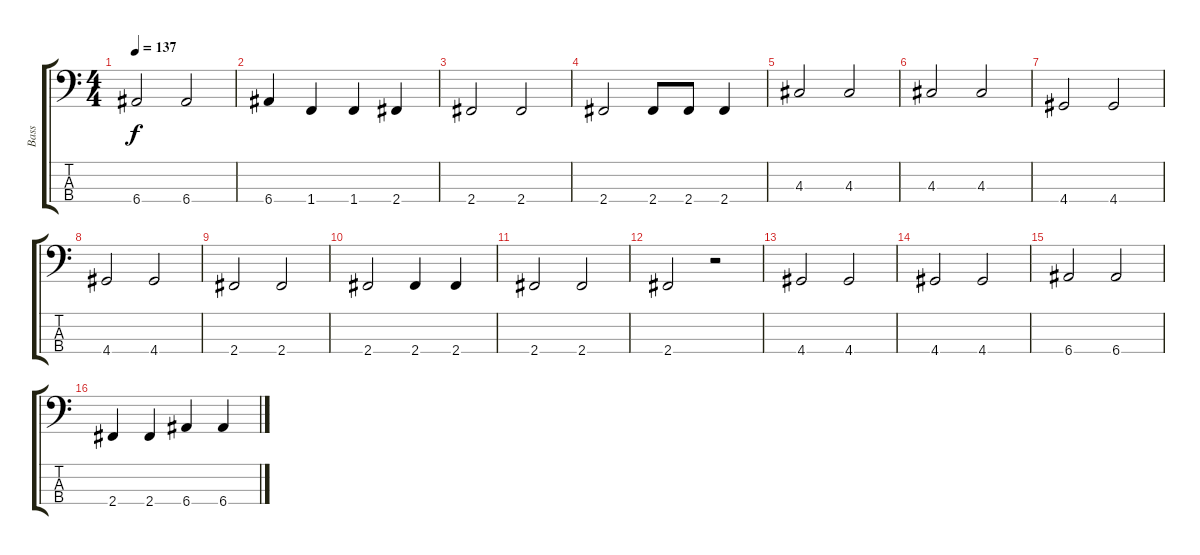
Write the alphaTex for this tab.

\track ("Bass" "Bass") {instrument electricbasspick}
\staff {score tabs}
\tuning (G2 D2 A1 E1) {hide}
\ts (4 4)
\tempo 137
\clef f4
\ks c
6.4.2{dy f} 6.4.2 |
6.4.4 1.4.4 1.4.4 2.4.4 |
2.4.2 2.4.2 |
2.4.2 2.4.8 2.4.8 2.4.4 |
4.3.2 4.3.2 |
4.3.2 4.3.2 |
4.4.2 4.4.2 |
4.4.2 4.4.2 |
2.4.2 2.4.2 |
2.4.2 2.4.4 2.4.4 |
2.4.2 2.4.2 |
2.4.2 r.2 |
4.4.2 4.4.2 |
4.4.2 4.4.2 |
6.4.2 6.4.2 |
2.4.4 2.4.4 6.4.4 6.4.4
